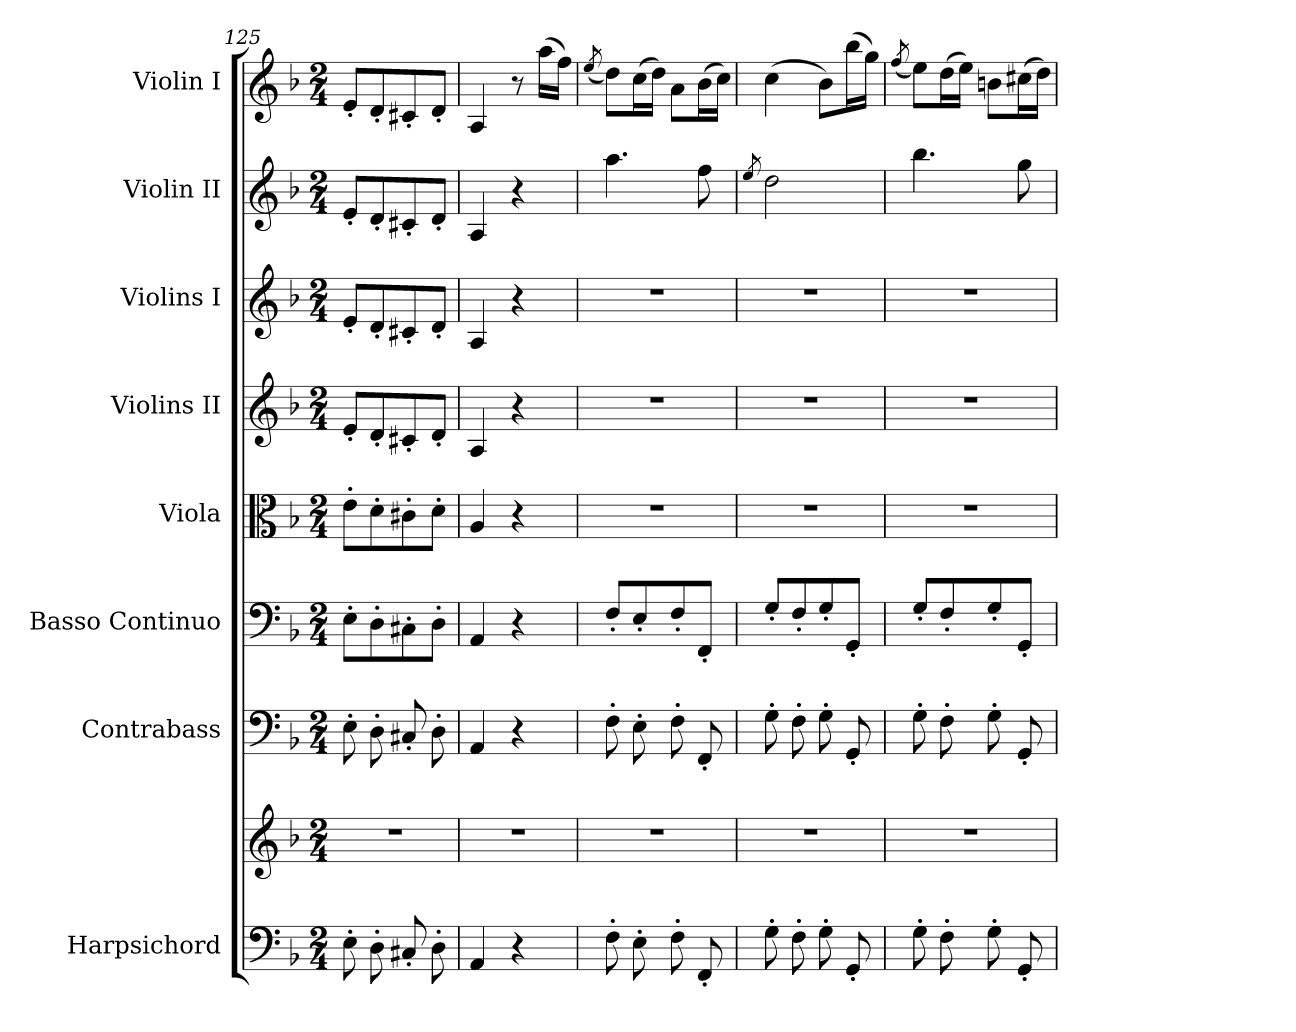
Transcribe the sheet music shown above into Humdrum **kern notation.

**kern	**kern	**kern	**kern	**kern	**kern	**kern	**kern	**kern
*part8	*part8	*part7	*part6	*part5	*part4	*part3	*part2	*part1
*staff9	*staff8	*staff7	*staff6	*staff5	*staff4	*staff3	*staff2	*staff1
*I"Harpsichord	*	*I"Contrabass	*I"Basso Continuo	*I"Viola	*I"Violins II	*I"Violins I	*I"Violin II	*I"Violin I
*I'Hch.	*	*I'Cb.	*I'B.C.	*I'Vla.	*I'Vlns. II	*I'Vlns. I	*I'Vln. II	*I'Vln. I
!!LO:LB:g=z
*clefF4	*clefG2	*clefF4	*clefF4	*clefC3	*clefG2	*clefG2	*clefG2	*clefG2
*	*	*ITrd7c12	*	*	*	*	*	*
*k[b-]	*k[b-]	*k[b-]	*k[b-]	*k[b-]	*k[b-]	*k[b-]	*k[b-]	*k[b-]
*M2/4	*M2/4	*M2/4	*M2/4	*M2/4	*M2/4	*M2/4	*M2/4	*M2/4
=125	=125	=125	=125	=125	=125	=125	=125	=125
8E'\	2r	8EE'\	8E'\L	8e'\L	8e'/L	8e'/L	8e'/L	8e'/L
8D'\	.	8DD'\	8D'\	8d'\	8d'/	8d'/	8d'/	8d'/
8C#X'/	.	8CC#X'/	8C#X'\	8c#X'\	8c#X'/	8c#X'/	8c#X'/	8c#X'/
8D'\	.	8DD'\	8D'\J	8d'\J	8d'/J	8d'/J	8d'/J	8d'/J
=126	=126	=126	=126	=126	=126	=126	=126	=126
4AA/	2r	4AAA/	4AA/	4A/	4A/	4A/	4A/	4A/
4r	.	4r	4r	4r	4r	4r	4r	8r
.	.	.	.	.	.	.	.	(>16aa\LL
.	.	.	.	.	.	.	.	16ff\JJ)
=127	=127	=127	=127	=127	=127	=127	=127	=127
.	.	.	.	.	.	.	.	(<8qee/
8F'\	2r	8FF'\	8F'/L	2r	2r	2r	4.aa\	8dd\L)
8E'\	.	8EE'\	8E'/	.	.	.	.	(>16cc\L
.	.	.	.	.	.	.	.	16dd\JJ)
8F'\	.	8FF'\	8F'/	.	.	.	.	8a\L
8FF'/	.	8FFF'/	8FF'/J	.	.	.	8ff\	(>16b-\L
.	.	.	.	.	.	.	.	16cc\JJ)
=128	=128	=128	=128	=128	=128	=128	=128	=128
.	.	.	.	.	.	.	8qee/	.
8G'\	2r	8GG'\	8G'/L	2r	2r	2r	2dd\	(>4cc\
8F'\	.	8FF'\	8F'/	.	.	.	.	.
8G'\	.	8GG'\	8G'/	.	.	.	.	8b-\L)
8GG'/	.	8GGG'/	8GG'/J	.	.	.	.	(>16bb-\L
.	.	.	.	.	.	.	.	16gg\JJ)
=129	=129	=129	=129	=129	=129	=129	=129	=129
.	.	.	.	.	.	.	.	(<8qff/
8G'\	2r	8GG'\	8G'/L	2r	2r	2r	4.bb-\	8ee\L)
8F'\	.	8FF'\	8F'/	.	.	.	.	(>16dd\L
.	.	.	.	.	.	.	.	16ee\JJ)
8G'\	.	8GG'\	8G'/	.	.	.	.	8bn\L
8GG'/	.	8GGG'/	8GG'/J	.	.	.	8gg\	(>16cc#X\L
.	.	.	.	.	.	.	.	16dd\JJ)
=	=	=	=	=	=	=	=	=
*-	*-	*-	*-	*-	*-	*-	*-	*-
